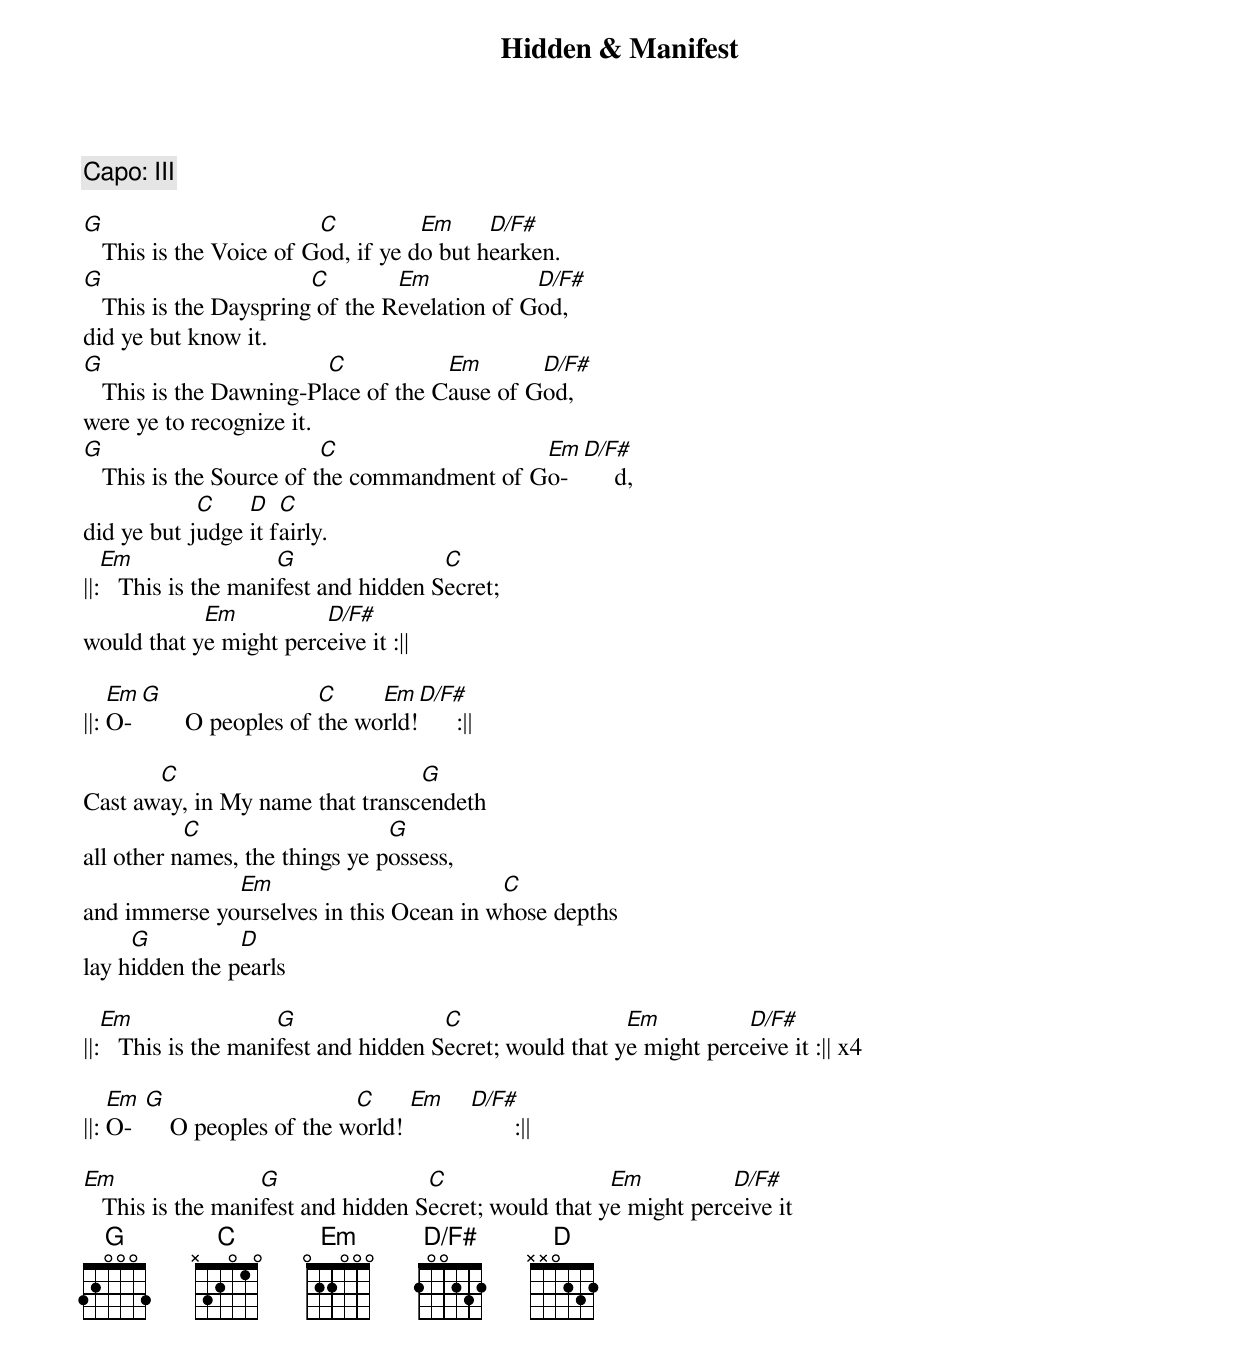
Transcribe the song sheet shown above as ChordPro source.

{title: Hidden & Manifest}
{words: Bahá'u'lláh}
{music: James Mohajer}
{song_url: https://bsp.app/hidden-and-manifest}
{define: D/F# base-fret 1 frets 2 0 0 2 3 2}

{c: Capo: III}

[G]   This is the Voice of G[C]od, if ye d[Em]o but h[D/F#]earken.
[G]   This is the Dayspring[C] of the R[Em]evelation of G[D/F#]od,
did ye but know it.
[G]   This is the Dawning-Pl[C]ace of the C[Em]ause of G[D/F#]od,
were ye to recognize it.
[G]   This is the Source of t[C]he commandment of G[Em]o-  [D/F#]     d,
did ye but j[C]udge [D]it f[C]airly.
||:[Em]   This is the mani[G]fest and hidden S[C]ecret;
would that y[Em]e might perc[D/F#]eive it :||

||: [Em]O- [G]       O peoples of [C]the wo[Em]rld![D/F#]      :||

Cast aw[C]ay, in My name that transc[G]endeth
all other n[C]ames, the things ye p[G]ossess,
and immerse yo[Em]urselves in this Ocean in w[C]hose depths
lay h[G]idden the p[D]earls

||:[Em]   This is the mani[G]fest and hidden S[C]ecret; would that y[Em]e might perc[D/F#]eive it :|| x4

||: [Em]O-  [G]    O peoples of the w[C]orld! [Em]    [D/F#]       :||

[Em]   This is the mani[G]fest and hidden S[C]ecret; would that y[Em]e might perc[D/F#]eive it
